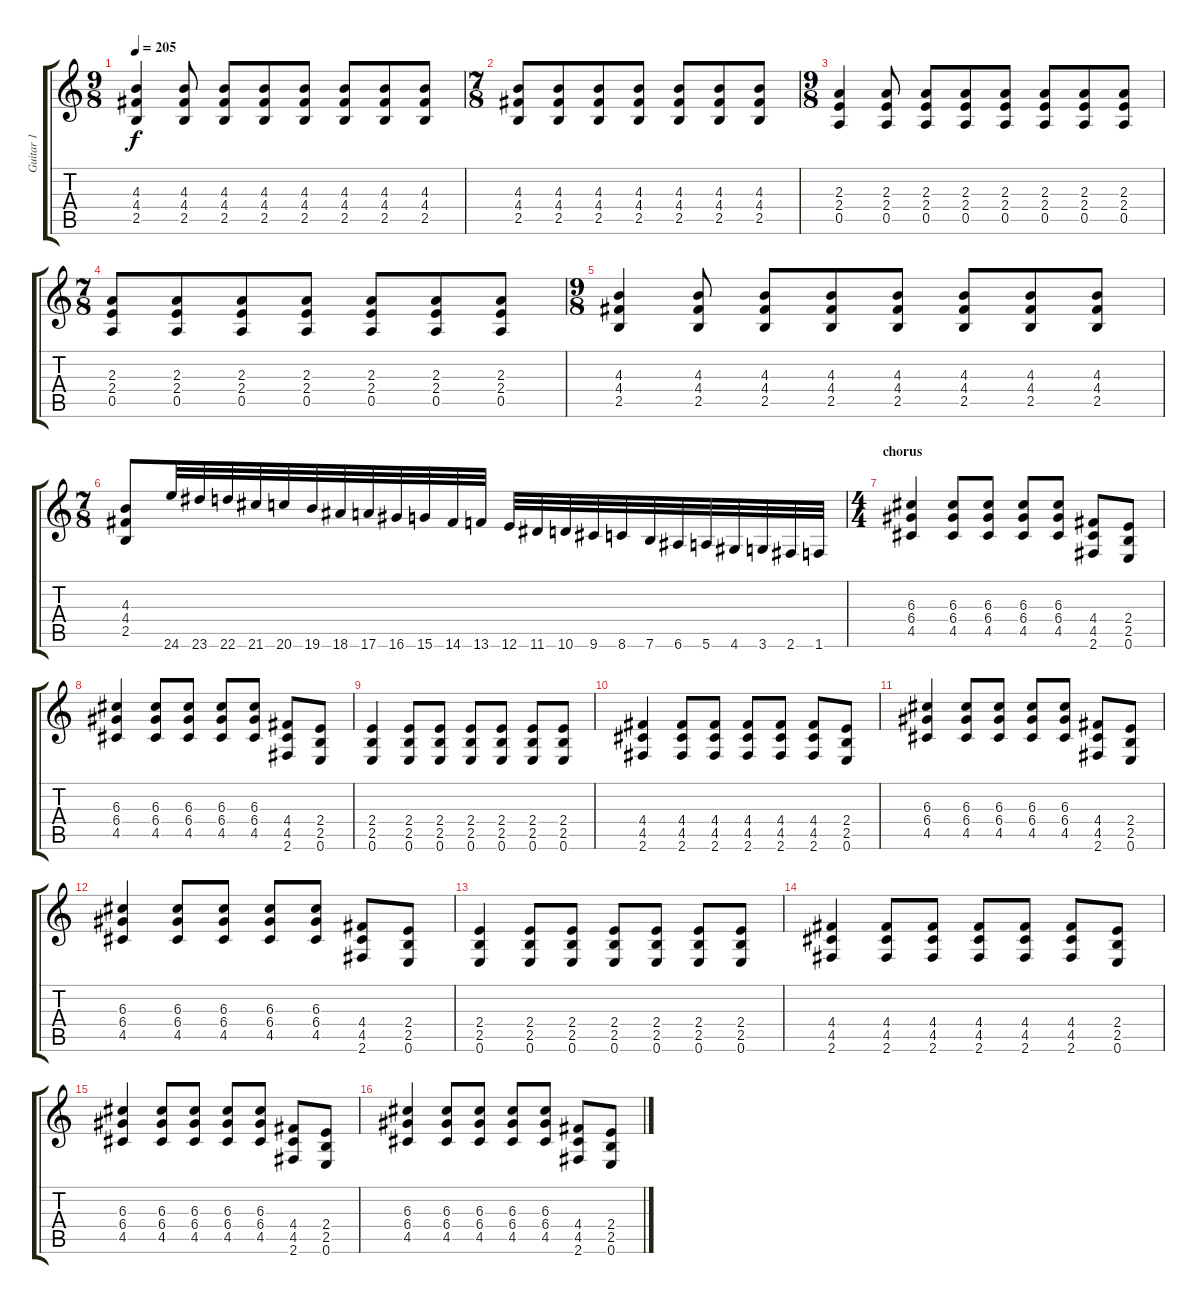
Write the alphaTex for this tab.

\track ("Guitar 1" "Guitar 1") {instrument distortionguitar}
\staff {score tabs}
\tuning (E4 B3 G3 D3 A2 E2) {hide}
\ts (9 8)
\tempo 205
\clef g2
\ks c
(4.3 4.4 2.5).4{dy f} (4.3 4.4 2.5).8 (4.3 4.4 2.5).8 (4.3 4.4 2.5).8 (4.3 4.4 2.5).8 (4.3 4.4 2.5).8 (4.3 4.4 2.5).8 (4.3 4.4 2.5).8 |
\ts (7 8)
(4.3 4.4 2.5).8 (4.3 4.4 2.5).8 (4.3 4.4 2.5).8 (4.3 4.4 2.5).8 (4.3 4.4 2.5).8 (4.3 4.4 2.5).8 (4.3 4.4 2.5).8 |
\ts (9 8)
(2.3 2.4 0.5).4 (2.3 2.4 0.5).8 (2.3 2.4 0.5).8 (2.3 2.4 0.5).8 (2.3 2.4 0.5).8 (2.3 2.4 0.5).8 (2.3 2.4 0.5).8 (2.3 2.4 0.5).8 |
\ts (7 8)
(2.3 2.4 0.5).8 (2.3 2.4 0.5).8 (2.3 2.4 0.5).8 (2.3 2.4 0.5).8 (2.3 2.4 0.5).8 (2.3 2.4 0.5).8 (2.3 2.4 0.5).8 |
\ts (9 8)
(4.3 4.4 2.5).4 (4.3 4.4 2.5).8 (4.3 4.4 2.5).8 (4.3 4.4 2.5).8 (4.3 4.4 2.5).8 (4.3 4.4 2.5).8 (4.3 4.4 2.5).8 (4.3 4.4 2.5).8 |
\ts (7 8)
(4.3 4.4 2.5).8 24.6.32 23.6.32 22.6.32 21.6.32 20.6.32 19.6.32 18.6.32 17.6.32 16.6.32 15.6.32 14.6.32 13.6.32 12.6.32 11.6.32 10.6.32 9.6.32 8.6.32 7.6.32 6.6.32 5.6.32 4.6.32 3.6.32 2.6.32 1.6.32 |
\ts (4 4)
\section ("" "chorus")
(6.3 6.4 4.5).4 (6.3 6.4 4.5).8 (6.3 6.4 4.5).8 (6.3 6.4 4.5).8 (6.3 6.4 4.5).8 (4.4 4.5 2.6).8 (2.4 2.5 0.6).8 |
(6.3 6.4 4.5).4 (6.3 6.4 4.5).8 (6.3 6.4 4.5).8 (6.3 6.4 4.5).8 (6.3 6.4 4.5).8 (4.4 4.5 2.6).8 (2.4 2.5 0.6).8 |
(2.4 2.5 0.6).4 (2.4 2.5 0.6).8 (2.4 2.5 0.6).8 (2.4 2.5 0.6).8 (2.4 2.5 0.6).8 (2.4 2.5 0.6).8 (2.4 2.5 0.6).8 |
(4.4 4.5 2.6).4 (4.4 4.5 2.6).8 (4.4 4.5 2.6).8 (4.4 4.5 2.6).8 (4.4 4.5 2.6).8 (4.4 4.5 2.6).8 (2.4 2.5 0.6).8 |
(6.3 6.4 4.5).4 (6.3 6.4 4.5).8 (6.3 6.4 4.5).8 (6.3 6.4 4.5).8 (6.3 6.4 4.5).8 (4.4 4.5 2.6).8 (2.4 2.5 0.6).8 |
(6.3 6.4 4.5).4 (6.3 6.4 4.5).8 (6.3 6.4 4.5).8 (6.3 6.4 4.5).8 (6.3 6.4 4.5).8 (4.4 4.5 2.6).8 (2.4 2.5 0.6).8 |
(2.4 2.5 0.6).4 (2.4 2.5 0.6).8 (2.4 2.5 0.6).8 (2.4 2.5 0.6).8 (2.4 2.5 0.6).8 (2.4 2.5 0.6).8 (2.4 2.5 0.6).8 |
(4.4 4.5 2.6).4 (4.4 4.5 2.6).8 (4.4 4.5 2.6).8 (4.4 4.5 2.6).8 (4.4 4.5 2.6).8 (4.4 4.5 2.6).8 (2.4 2.5 0.6).8 |
(6.3 6.4 4.5).4 (6.3 6.4 4.5).8 (6.3 6.4 4.5).8 (6.3 6.4 4.5).8 (6.3 6.4 4.5).8 (4.4 4.5 2.6).8 (2.4 2.5 0.6).8 |
(6.3 6.4 4.5).4 (6.3 6.4 4.5).8 (6.3 6.4 4.5).8 (6.3 6.4 4.5).8 (6.3 6.4 4.5).8 (4.4 4.5 2.6).8 (2.4 2.5 0.6).8
